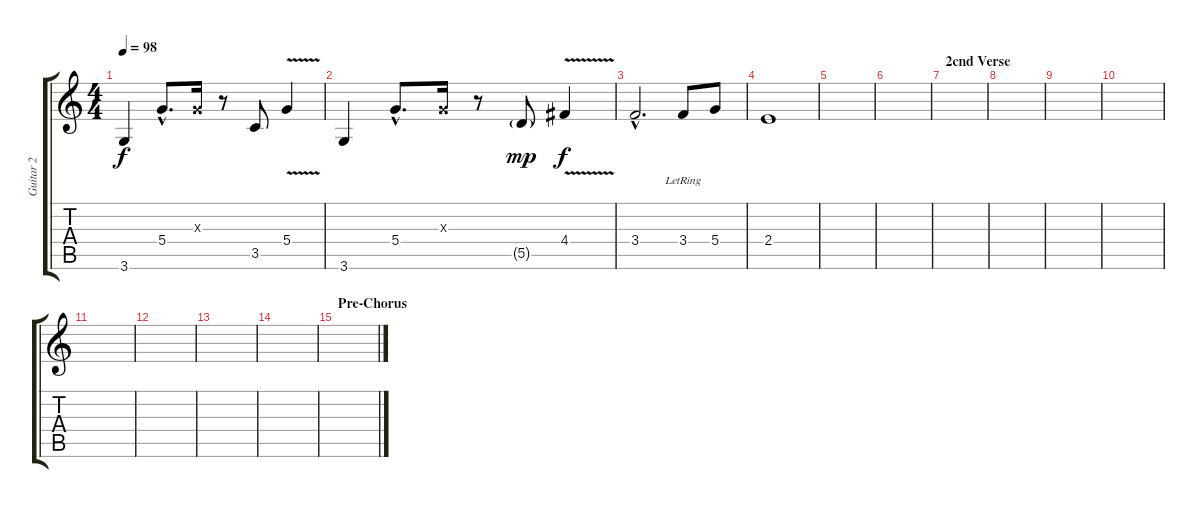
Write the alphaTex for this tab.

\track ("Guitar 2" "Guitar 2") {instrument distortionguitar}
\staff {score tabs}
\tuning (E4 B3 G3 D3 A2 E2) {hide}
\ts (4 4)
\tempo 98
\clef g2
\ks c
3.6.4{dy f} 5.4{hac}.8{d} 0.3{x}.16 r.8 3.5.8 5.4{v}.4 |
3.6.4 5.4{hac}.8{d} 0.3{x}.16 r.8 5.5{g}.8{dy mp} 4.4{v}.4{dy f} |
3.4{hac}.2{d} 3.4{lr}.8 5.4.8 |
2.4.1 |
|
|
\section ("" "2cnd Verse")
|
|
|
|
|
|
|
|
\section ("" "Pre-Chorus")
